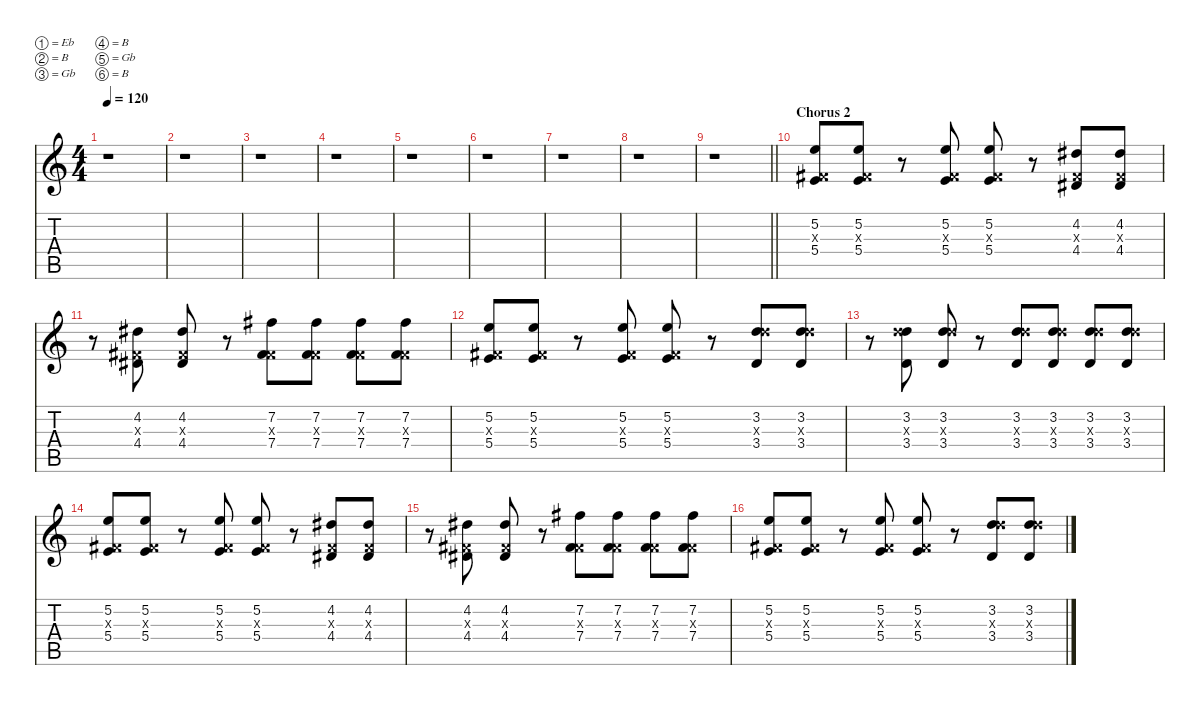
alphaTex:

\defaultSystemsLayout 4
\hideDynamics
\bracketExtendMode nobrackets
\singleTrackTrackNamePolicy hidden
\multiTrackTrackNamePolicy hidden
\firstSystemTrackNameMode fullname
\firstSystemTrackNameOrientation horizontal
\otherSystemsTrackNameOrientation horizontal
\track ("Lead Guitar 1" "dist.guit.") {instrument distortionguitar}
\staff {score tabs}
\tuning (Eb4 B3 Gb3 B2 Gb2 B1)
\ts (4 4)
\tempo 120
\clef g2
\ks c
r.1{dy f beam Down} |
r.1{beam Down} |
r.1{beam Down} |
r.1{beam Down} |
r.1{beam Down} |
r.1{beam Down} |
r.1{beam Down} |
r.1{beam Down} |
\barLineRight lightlight
r.1{beam Down} |
\section ("" "Chorus 2")
(5.2 0.3{x acc #} 5.4).8{beam Up} (5.2 0.3{x acc #} 5.4).8{beam Up} r.8{beam Up} (5.2 0.3{x acc #} 5.4).8{beam Up} (5.2 0.3{x acc #} 5.4).8{beam Up} r.8{beam Up} (4.2{acc #} 0.3{x acc #} 4.4{acc #}).8{beam Up} (4.2{acc #} 0.3{x acc #} 4.4{acc #}).8{beam Up} |
r.8{beam Down} (4.2{acc #} 0.3{x acc #} 4.4{acc #}).8{beam Up} (4.2{acc #} 0.3{x acc #} 4.4{acc #}).8{beam Up} r.8{beam Up} (7.2{acc #} 0.3{x acc #} 7.4{acc #}).8{beam Down} (7.2{acc #} 0.3{x acc #} 7.4{acc #}).8{beam Down} (7.2{acc #} 0.3{x acc #} 7.4{acc #}).8{beam Down} (7.2{acc #} 0.3{x acc #} 7.4{acc #}).8{beam Down} |
(5.2 0.3{x acc #} 5.4).8{beam Up} (5.2 0.3{x acc #} 5.4).8{beam Up} r.8{beam Up} (5.2 0.3{x acc #} 5.4).8{beam Up} (5.2 0.3{x acc #} 5.4).8{beam Up} r.8{beam Up} (3.2 8.3{x} 3.4).8{beam Up} (3.2 8.3{x} 3.4).8{beam Up} |
r.8{beam Down} (3.2 8.3{x} 3.4).8{beam Up} (3.2 8.3{x} 3.4).8{beam Up} r.8{beam Up} (3.2 8.3{x} 3.4).8{beam Up} (3.2 8.3{x} 3.4).8{beam Up} (3.2 8.3{x} 3.4).8{beam Up} (3.2 8.3{x} 3.4).8{beam Up} |
(5.2 0.3{x acc #} 5.4).8{beam Up} (5.2 0.3{x acc #} 5.4).8{beam Up} r.8{beam Up} (5.2 0.3{x acc #} 5.4).8{beam Up} (5.2 0.3{x acc #} 5.4).8{beam Up} r.8{beam Up} (4.2{acc #} 0.3{x acc #} 4.4{acc #}).8{beam Up} (4.2{acc #} 0.3{x acc #} 4.4{acc #}).8{beam Up} |
r.8{beam Down} (4.2{acc #} 0.3{x acc #} 4.4{acc #}).8{beam Up} (4.2{acc #} 0.3{x acc #} 4.4{acc #}).8{beam Up} r.8{beam Up} (7.2{acc #} 0.3{x acc #} 7.4{acc #}).8{beam Down} (7.2{acc #} 0.3{x acc #} 7.4{acc #}).8{beam Down} (7.2{acc #} 0.3{x acc #} 7.4{acc #}).8{beam Down} (7.2{acc #} 0.3{x acc #} 7.4{acc #}).8{beam Down} |
(5.2 0.3{x acc #} 5.4).8{beam Up} (5.2 0.3{x acc #} 5.4).8{beam Up} r.8{beam Up} (5.2 0.3{x acc #} 5.4).8{beam Up} (5.2 0.3{x acc #} 5.4).8{beam Up} r.8{beam Up} (3.2 8.3{x} 3.4).8{beam Up} (3.2 8.3{x} 3.4).8{beam Up}
